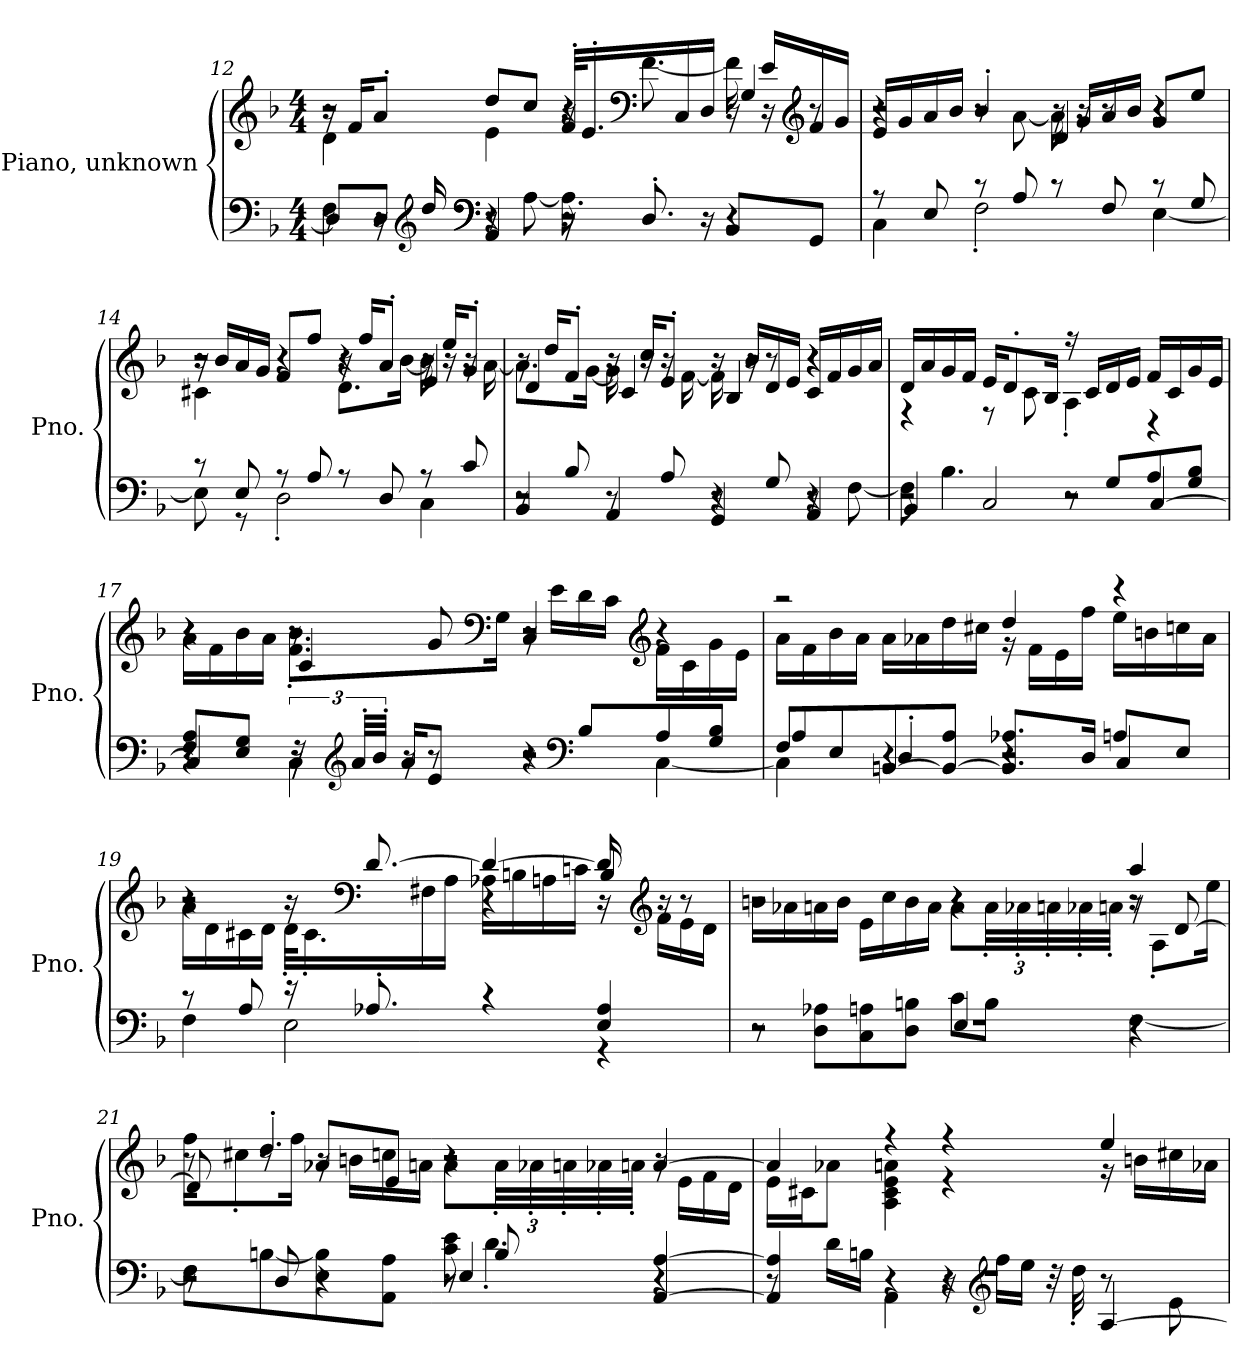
**kern	**kern
*part1	*part1
*staff2	*staff1
*I"Piano, unknown	*
*I'Pno.	*
!!LO:PB:g=z
*clefF4	*clefG2
*k[b-]	*k[b-]
*M4/4	*M4/4
=12	=12
*^	*^
*	*^	*	*^
8r	4F\	8D/L]	16r	4d\	2r
.	.	.	16f/KL	.	.
16r	.	8D/J	8a'/J	.	.
*clefG2	*	*	*	*	*
16dd/	.	.	.	.	.
*clefF4	*	*	*	*	*
4r	8r	4AA/	8dd/L	4e\	.
.	[8A\	.	8cc/J	.	.
16r	8.A\]	2r	32f'/KLL	16r	4r
.	.	.	16.e'/	.	.
*	*	*	*clefF4	*	*
8.D'/	.	.	.	[8.f\	.
.	.	.	16C/	.	.
.	16r	.	16D/JJ	.	.
8BB-/L	4r	.	16r	16f\]	4G/
.	.	.	16e/LL	16r	.
*	*	*	*clefG2	*	*
8GG/J	.	.	16f/	8r	.
.	.	.	16g/JJ	.	.
*	*v	*v	*	*	*
=13	=13	=13	=13	=13
8r	4C\	16e/LL	4r	2r
.	.	16g/	.	.
8E/	.	16a/	.	.
.	.	16b-/JJ	.	.
8r	2F'\	4b-'/	8r	.
8A/	.	.	[8a\	.
8r	.	16r	16a\]	4d/
.	.	16g/LL	16r	.
8F/	.	16a/	8r	.
.	.	16b-/JJ	.	.
8r	[4E\	8g/L	4r	4r
8G/	.	8ee/J	.	.
!!LO:LB:g=z	!!	!!
=14	=14	=14	=14	=14
8r	8E\]	16r	4c#X\	2r
.	.	16b-/LL	.	.
8E/	8r	16a/	.	.
.	.	16g/JJ	.	.
8r	2D'\	8f/L	4r	.
8A/	.	8ff/J	.	.
8r	.	16r	8.d\L	4r
.	.	16ff/KL	.	.
8D/	.	8a'/J	.	.
.	.	.	[16b-\Jk	.
8r	4C\	16r	16b-\]	4e/
.	.	16ee/KL	16r	.
8c/	.	8g'/J	16r	.
.	.	.	[16a\	.
=15	=15	=15	=15	=15
*	*^	*	*	*
8r	2r	4BB-/	16r	8.a\L]	4d/
.	.	.	16dd/KL	.	.
8B-/	.	.	8f'/J	.	.
.	.	.	.	[16g\Jk	.
8r	.	4AA/	16r	16g\]	4c/
.	.	.	16cc/KL	16r	.
8A/	.	.	8e'/J	16r	.
.	.	.	.	[16f\	.
8r	4r	4GG/	16r	16f\]	4B-/
.	.	.	16b-/LL	16r	.
8G/	.	.	16d/	8r	.
.	.	.	16e/JJ	.	.
4r	8r	4AA/	16c/LL	4r	4r
.	.	.	16f/	.	.
.	[8F\	.	16g/	.	.
.	.	.	16a/JJ	.	.
*	*	*	*	*v	*v
!!LO:LB:g=z
=16	=16	=16	=16	=16
2r	8F\]	4BB-/	16d/LL	4r
.	.	.	16a/	.
.	4.B-\	.	16g/	.
.	.	.	16f/JJ	.
.	.	2C/	16e/KL	8r
.	.	.	8d'/	.
.	.	.	.	8c\
.	.	.	16B-/Jk	.
8r	2r	.	16r	4A'\
.	.	.	16c/LL	.
8G/L	.	.	16d/	.
.	.	.	16e/JJ	.
8A/	.	[4C/	16f/LL	4r
.	.	.	16c/	.
8G/ 8B-/J	.	.	16g/	.
.	.	.	16e/JJ	.
=17	=17	=17	=17	=17
*	*	*	*	*^
8F/ 8A/L	4r	4C/]	4r	16a\LL	4r
.	.	.	.	16f\	.
8E/ 8G/J	.	.	.	16b-\	.
.	.	.	.	16a\JJ	.
48r	4C\	16r	8r	8.f\' 8.b-\'L	4c/
*clefG2	*	*	*	*	*
48a'/LLL	.	.	.	.	.
48b-'/JJJ	.	.	.	.	.
16r	.	16a/KL	.	.	.
8r	.	8e/J	8g/	.	.
*	*	*	*clefF4	*	*
.	.	.	.	16G\Jk	.
8r	4r	2r	2r	16r	4C/
.	.	.	.	16e\LL	.
*clefF4	*	*	*	*	*
8B-/L	.	.	.	16d\	.
.	.	.	.	16c\JJ	.
*	*	*	*clefG2	*	*
8A/	[4C\	.	.	16f\LL	4r
.	.	.	.	16c\	.
8G/ 8B-/J	.	.	.	16g\	.
.	.	.	.	16e\JJ	.
*	*	*	*	*v	*v
!!LO:LB:g=z
=18	=18	=18	=18	=18
8F/L	4C\]	4A/	2r	16a\LL
.	.	.	.	16f\
8E/	.	.	.	16b-\
.	.	.	.	16a\JJ
[8BBn/	4r	4D'/	.	16a\LL
.	.	.	.	16a-X\
8BB/_ 8A/J	.	.	.	16dd\
.	.	.	.	16cc#X\JJ
8.BB/] 8.A-X/L	2r	4r	4dd/	16r
.	.	.	.	16f\LL
.	.	.	.	16e\
16D/Jk	.	.	.	16ff\JJ
8An/L	.	4C/	4r	16ee\LL
.	.	.	.	16bn\
8E/J	.	.	.	16ccn\
.	.	.	.	16a-\JJ
*	*v	*v	*	*
=19	=19	=19	=19
*	*	*	*^
8r	4F\	4r	16a\LL	2r
.	.	.	16d\	.
8A/	.	.	16c#X\	.
.	.	.	16d\JJ	.
16r	2E\	16r	32d'\KLL	.
.	.	.	16.c#'\	.
*	*	*clefF4	*	*
8.A-X'/	.	[8.d/	.	.
.	.	.	16F#X\	.
.	.	.	16A\JJ	.
4r	.	4d/_	16A-X\LL	4r
.	.	.	16Bn\	.
.	.	.	16An\	.
.	.	.	16cn\JJ	.
4E/ 4A-/	4r	16d/]	16r	4B/
*	*	*clefG2	*	*
.	.	16r	16f\LL	.
.	.	8r	16e\	.
.	.	.	16d\JJ	.
!!LO:LB:g=z	!!	!!
=20	=20	=20	=20	=20
*	*^	*	*	*
1r	8r	2r	2r	16bn\LL	2r
.	.	.	.	16a-X\	.
.	8D\ 8A-X\L	.	.	16an\	.
.	.	.	.	16b\JJ	.
.	8C\ 8An\	.	.	16e\LL	.
.	.	.	.	16cc\	.
.	8D\ 8Bn\J	.	.	16b\	.
.	.	.	.	16a\JJ	.
.	8c\L	4E/	4r	8a\L	4r
*	*	*	*	*Xbrackettup	*
.	8B\J	.	.	48a'\LL	.
.	.	.	.	48a-X'\	.
.	.	.	.	48an'\	.
.	.	.	.	32a-X'\	.
.	.	.	.	32an'\JJJ	.
.	[4F\	4r	4aa/	16r	8r
.	.	.	.	8A'\L	.
.	.	.	.	.	[8d/
.	.	.	.	16ee\Jk	.
!!LO:LB:g=z	!!	!!
=21	=21	=21	=21	=21	=21
2r	8F\L]	8r	8r	16ff\KL	8d/]
.	.	.	.	8cc#X'\	.
.	[8Bn\	8D/	4.dd'/	.	8r
.	.	.	.	16ff\Jk	.
.	8E\ 8B\]	4r	.	16r	8a-X/L
.	.	.	.	16bn\LL	.
.	8AA\ 8A\J	.	.	16ccn\	8e/J
.	.	.	.	16an\JJ	.
8r	8c\ 8e\	4E/	4r	8a\L	2r
8B/	4.d'\	.	.	48a'\LL	.
.	.	.	.	48a-X'\	.
.	.	.	.	48an'\	.
.	.	.	.	32a-X'\	.
.	.	.	.	32an'\JJJ	.
4r	.	[4AA/ [4A/	[4a/	16r	.
.	.	.	.	16e\LL	.
.	.	.	.	16f\	.
.	.	.	.	16d\JJ	.
*	*	*	*	*v	*v
!!LO:PB:g=z
=22	=22	=22	=22	=22
1r	8r	4AA/] 4A/]	4a/]	16e\LL
.	.	.	.	16c#X\J
.	16d\LL	.	.	8a-X\J
.	16Bn\JJ	.	.	.
.	4AA\	4r	4r	4A\ 4c#\ 4e\ 4an\
.	16r	4r	4r	4r
*clefG2	*	*	*	*
.	16ff\LL	.	.	.
.	16ee\JJ	.	.	.
.	32r	.	.	.
.	32dd'\	.	.	.
.	8r	[4A/	4ee/	16r
.	.	.	.	16bn\LL
.	8e\	.	.	16cc#X\
.	.	.	.	16a-X\JJ
*v	*v	*v	*	*
*	*v	*v
=	=
*-	*-
